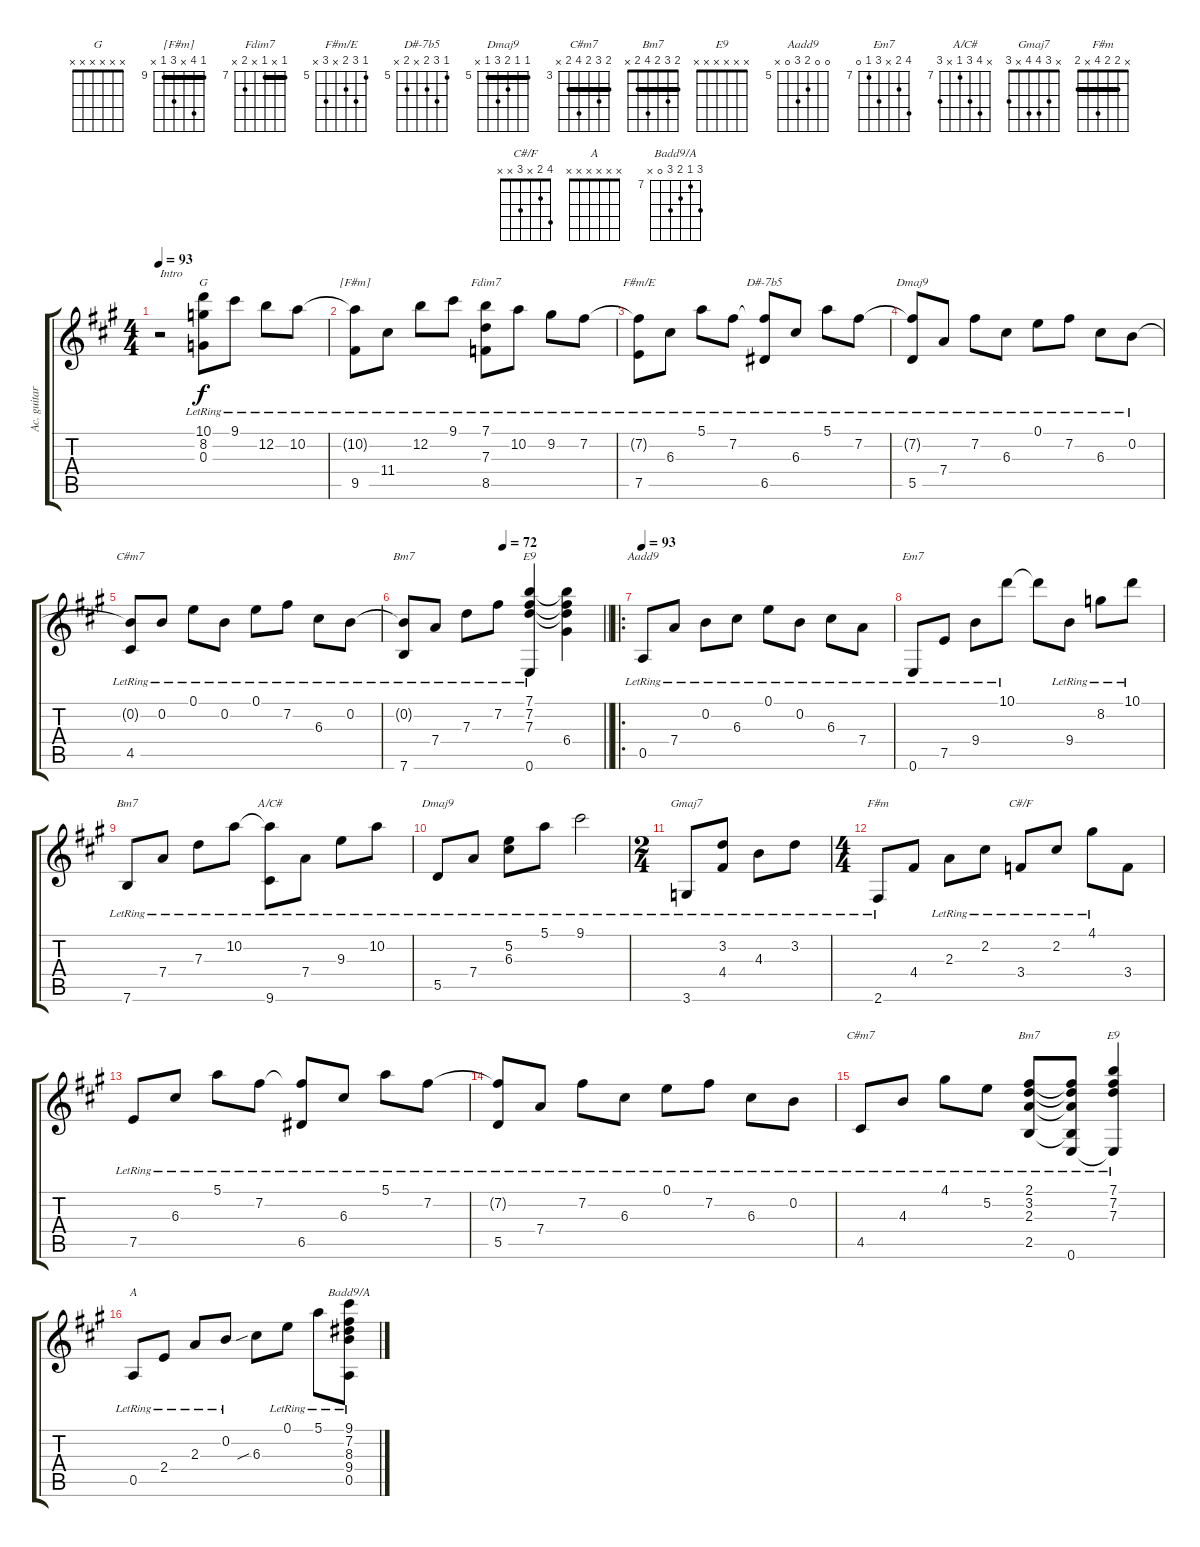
\track ("Ac. guitar TAB by" "Ac. guitar") {instrument acousticguitarnylon}
\staff {score tabs}
\tuning (E4 B3 G3 D3 A2 E2) {hide}
\chord ("G" x x x x x x)
\chord ("[F#m]" 9 12 x 11 9 x) {firstfret 9 barre 9}
\chord ("Fdim7" 7 x 7 x 8 x) {firstfret 7 barre 7}
\chord ("F#m/E" 5 7 6 x 7 x) {firstfret 5}
\chord ("D#-7b5" 5 7 6 x 6 x) {firstfret 5}
\chord ("Dmaj9" 0 7 6 7 5 x) {firstfret 5}
\chord ("C#m7" x x x x x x)
\chord ("Bm7" x 7 7 7 x 7) {firstfret 7}
\chord ("E9" 7 7 7 6 x 0) {firstfret 5 barre 7}
\chord ("Aadd9" 0 0 6 7 0 x) {firstfret 5}
\chord ("Em7" 10 8 x 9 7 0) {firstfret 7}
\chord ("Bm7" x 10 7 7 x 7) {firstfret 7}
\chord ("A/C#" x 10 9 7 x 9) {firstfret 7}
\chord ("Dmaj9" 5 5 6 7 5 x) {firstfret 5 barre 5}
\chord ("Gmaj7" x 3 4 4 x 3)
\chord ("F#m" x 2 2 4 x 2) {barre 2}
\chord ("C#/F" 4 2 x 3 x x)
\chord ("C#m7" 4 5 4 6 4 x) {firstfret 3 barre 4}
\chord ("Bm7" 2 3 2 4 2 x) {barre 2}
\chord ("E9" x x x x x x)
\chord ("A" x x x x x x)
\chord ("Badd9/A" 9 7 8 9 0 x) {firstfret 7}
\ts (4 4)
\tempo 93
\clef g2
\ks a
r.2{txt "Intro" dy f instrument acousticguitarnylon} (10.1{lr} 8.2{lr} 0.3{lr}).8{ch "G"} 9.1{lr}.8 12.2{lr}.8 10.2{lr}.8 |
(10.2{t} 9.5{lr}).8{ch "[F#m]"} 11.4{lr}.8 12.2{lr}.8 9.1{lr}.8 (7.1{lr} 7.3{lr} 8.5{lr}).8{ch "Fdim7"} 10.2{lr}.8 9.2{lr}.8 7.2{lr}.8 |
(7.2{t} 7.5{lr}).8{ch "F#m/E"} 6.3{lr}.8 5.1{lr}.8 7.2{lr}.8 (7.2{t} 6.5{lr}).8{ch "D#-7b5"} 6.3{lr}.8 5.1{lr}.8 7.2{lr}.8 |
(7.2{t} 5.5{lr}).8{ch "Dmaj9"} 7.4{lr}.8 7.2{lr}.8 6.3{lr}.8 0.1{lr}.8 7.2{lr}.8 6.3{lr}.8 0.2{lr}.8 |
(0.2{t} 4.5{lr}).8{ch "C#m7"} 0.2{lr}.8 0.1{lr}.8 0.2{lr}.8 0.1{lr}.8 7.2{lr}.8 6.3{lr}.8 0.2{lr}.8 |
\tempo (72 0.5)
\barLineRight lightlight
(0.2{t} 7.6{lr}).8{ch "Bm7"} 7.4{lr}.8 7.3{lr}.8 7.2{lr}.8 (7.1{lr} 7.2{lr} 7.3{lr} 0.6{lr}).4{ch "E9"} (7.1{t} 7.2{t} 7.3{t} 6.4).4 |
\ro
\tempo 93
0.5{lr}.8{ch "Aadd9"} 7.4{lr}.8 0.2{lr}.8 6.3{lr}.8 0.1{lr}.8 0.2{lr}.8 6.3{lr}.8 7.4{lr}.8 |
0.6{lr}.8{ch "Em7"} 7.5{lr}.8 9.4{lr}.8 10.1{lr}.8 10.1{t}.8 9.4{lr}.8 8.2{lr}.8 10.1{lr}.8 |
7.6{lr}.8{ch "Bm7"} 7.4{lr}.8 7.3{lr}.8 10.2{lr}.8 (10.2{t} 9.6{lr}).8{ch "A/C#"} 7.4{lr}.8 9.3{lr}.8 10.2{lr}.8 |
5.5{lr}.8{ch "Dmaj9"} 7.4{lr}.8 (5.2{lr} 6.3{lr}).8 5.1{lr}.8 9.1{lr}.2 |
\ts (2 4)
3.6{lr}.8{ch "Gmaj7"} (3.2{lr} 4.4{lr}).8 4.3{lr}.8 3.2{lr}.8 |
\ts (4 4)
2.6{lr}.8{ch "F#m"} 4.4.8 2.3{lr}.8 2.2{lr}.8 3.4{lr}.8{ch "C#/F"} 2.2{lr}.8 4.1{lr}.8 3.4.8 |
7.5{lr}.8 6.3{lr}.8 5.1{lr}.8 7.2{lr}.8 (7.2{t} 6.5{lr}).8 6.3{lr}.8 5.1{lr}.8 7.2{lr}.8 |
(7.2{t} 5.5{lr}).8 7.4{lr}.8 7.2{lr}.8 6.3{lr}.8 0.1{lr}.8 7.2{lr}.8 6.3{lr}.8 0.2{lr}.8 |
4.5{lr}.8{ch "C#m7"} 4.3{lr}.8 4.1{lr}.8 5.2{lr}.8 (2.1{lr} 3.2{lr} 2.3{lr} 2.5{lr}).8{ch "Bm7"} (2.1{t} 3.2{t} 2.3{t} 2.5{t} 0.6{lr}).8 (7.1{lr} 7.2{lr} 7.3{lr} 0.6{t}).4{ch "E9"} |
0.5{lr}.8{ch "A"} 2.4{lr}.8 2.3{lr}.8 0.2{lr}.8 6.3{sib}.8 0.1{lr}.8 5.1{lr}.8 (9.1{lr} 7.2{lr} 8.3{lr} 9.4{lr} 0.5{lr}).8{ch "Badd9/A"}
